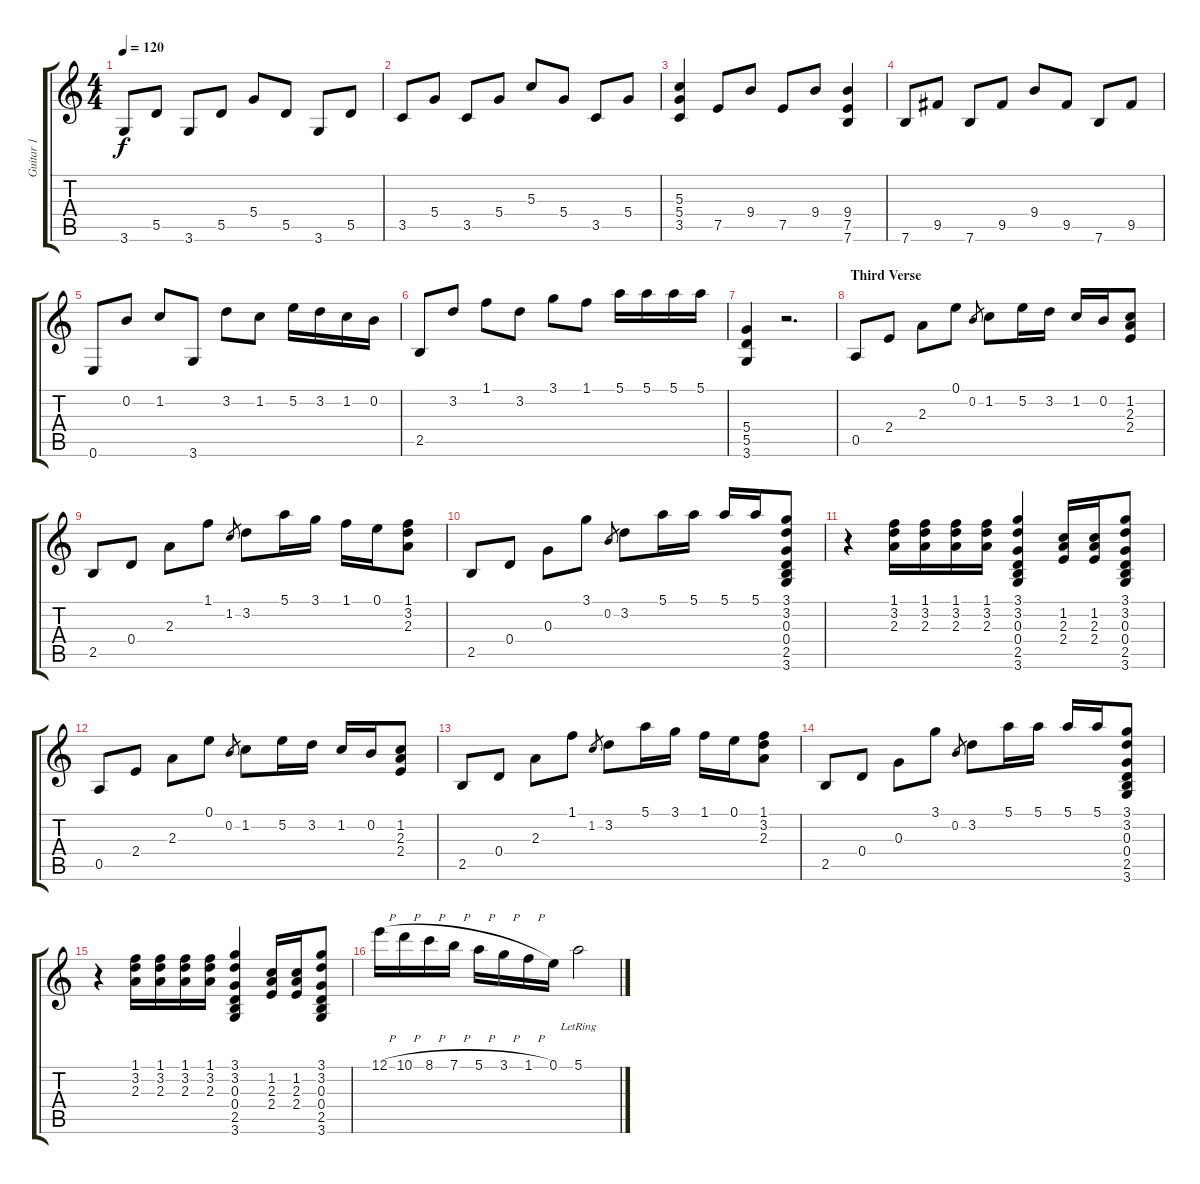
\track ("Guitar 1" "Guitar 1") {instrument acousticguitarnylon}
\staff {score tabs}
\tuning (E4 B3 G3 D3 A2 E2) {hide}
\ts (4 4)
\tempo 120
\clef g2
\ks c
3.6.8{dy f} 5.5.8 3.6.8 5.5.8 5.4.8 5.5.8 3.6.8 5.5.8 |
3.5.8 5.4.8 3.5.8 5.4.8 5.3.8 5.4.8 3.5.8 5.4.8 |
(5.3 5.4 3.5).4 7.5.8 9.4.8 7.5.8 9.4.8 (9.4 7.5 7.6).4 |
7.6.8 9.5.8 7.6.8 9.5.8 9.4.8 9.5.8 7.6.8 9.5.8 |
0.6.8 0.2.8 1.2.8 3.6.8 3.2.8 1.2.8 5.2.16 3.2.16 1.2.16 0.2.16 |
2.5.8 3.2.8 1.1.8 3.2.8 3.1.8 1.1.8 5.1.16 5.1.16 5.1.16 5.1.16 |
(5.4 5.5 3.6).4 r.2{d} |
\section ("" "Third Verse")
0.5.8 2.4.8 2.3.8 0.1.8 0.2.8{gr} 1.2.8 5.2.16 3.2.16 1.2.16 0.2.16 (1.2 2.3 2.4).8 |
2.5.8 0.4.8 2.3.8 1.1.8 1.2.8{gr} 3.2.8 5.1.16 3.1.16 1.1.16 0.1.16 (1.1 3.2 2.3).8 |
2.5.8 0.4.8 0.3.8 3.1.8 0.2.8{gr} 3.2.8 5.1.16 5.1.16 5.1.16 5.1.16 (3.1 3.2 0.3 0.4 2.5 3.6).8 |
r.4 (1.1 3.2 2.3).16 (1.1 3.2 2.3).16 (1.1 3.2 2.3).16 (1.1 3.2 2.3).16 (3.1 3.2 0.3 0.4 2.5 3.6).4 (1.2 2.3 2.4).16 (1.2 2.3 2.4).16 (3.1 3.2 0.3 0.4 2.5 3.6).8 |
0.5.8 2.4.8 2.3.8 0.1.8 0.2.8{gr} 1.2.8 5.2.16 3.2.16 1.2.16 0.2.16 (1.2 2.3 2.4).8 |
2.5.8 0.4.8 2.3.8 1.1.8 1.2.8{gr} 3.2.8 5.1.16 3.1.16 1.1.16 0.1.16 (1.1 3.2 2.3).8 |
2.5.8 0.4.8 0.3.8 3.1.8 0.2.8{gr} 3.2.8 5.1.16 5.1.16 5.1.16 5.1.16 (3.1 3.2 0.3 0.4 2.5 3.6).8 |
r.4 (1.1 3.2 2.3).16 (1.1 3.2 2.3).16 (1.1 3.2 2.3).16 (1.1 3.2 2.3).16 (3.1 3.2 0.3 0.4 2.5 3.6).4 (1.2 2.3 2.4).16 (1.2 2.3 2.4).16 (3.1 3.2 0.3 0.4 2.5 3.6).8 |
12.1{h}.16 10.1{h}.16 8.1{h}.16 7.1{h}.16 5.1{h}.16 3.1{h}.16 1.1{h}.16 0.1.16 5.1{lr}.2
